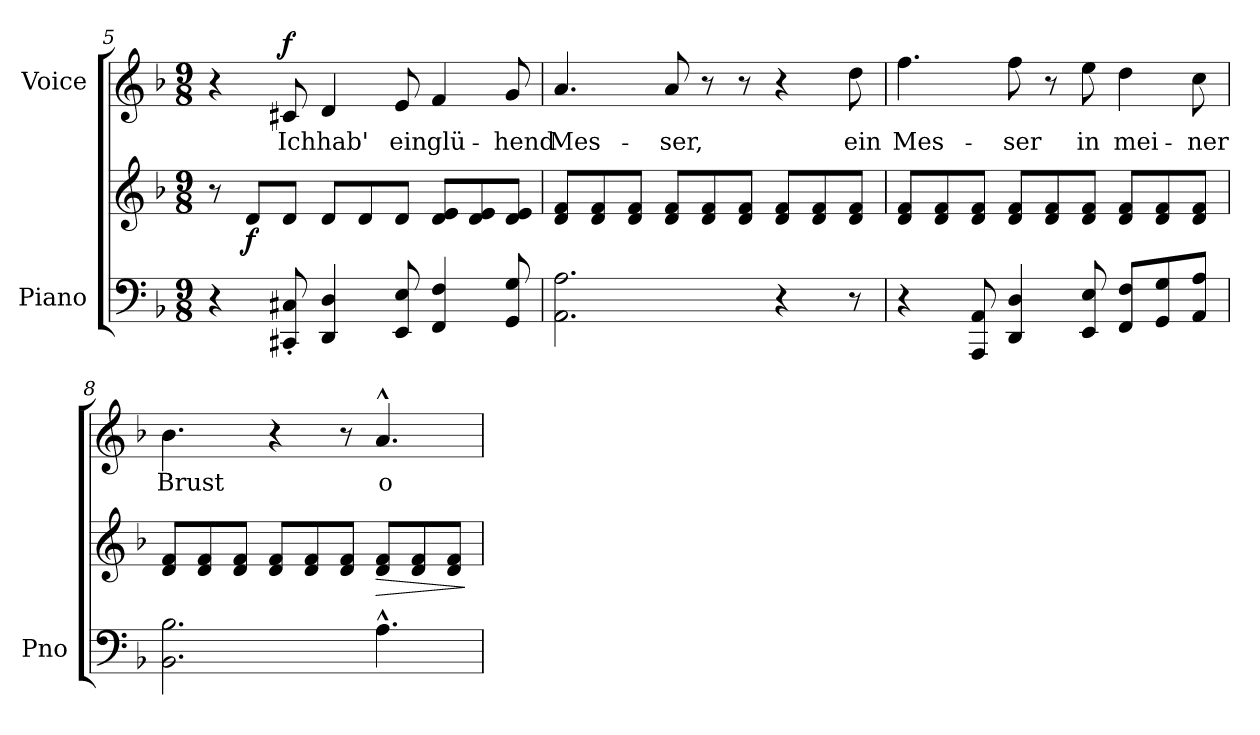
**kern	**kern	**dynam	**kern	**text	**dynam
*part2	*part2	*part2	*part1	*part1	*part1
*staff3	*staff2	*staff2/3	*staff1	*staff1	*staff1
*I"Piano	*	*	*I"Voice	*	*
*I'Pno	*	*	*	*	*
*clefF4	*clefG2	*	*clefG2	*	*
*k[b-]	*k[b-]	*	*k[b-]	*	*
*M9/8	*M9/8	*	*M9/8	*	*
=5	=5	=5	=5	=5	=5
4r	8r	.	4r	.	.
!	!	!LO:DY:b	!	!	!
.	8d/L	f	.	.	.
!	!	!	!	!	!LO:DY:a
8CC#X/' 8C#X/'	8d/J	.	8c#X/	Ich	f
4DD/ 4D/	8d/L	.	4d/	hab'	.
.	8d/	.	.	.	.
8EE/ 8E/	8d/J	.	8e/	ein	.
4FF/ 4F/	8d/ 8e/L	.	4f/	glü-	.
.	8d/ 8e/	.	.	.	.
8GG/ 8G/	8d/ 8e/J	.	8g/	-hend	.
=6	=6	=6	=6	=6	=6
2.AA\ 2.A\	8d/ 8f/L	.	4.a/	Mes-	.
.	8d/ 8f/	.	.	.	.
.	8d/ 8f/J	.	.	.	.
.	8d/ 8f/L	.	8a/	-ser,	.
.	8d/ 8f/	.	8r	.	.
.	8d/ 8f/J	.	8r	.	.
4r	8d/ 8f/L	.	4r	.	.
.	8d/ 8f/	.	.	.	.
8r	8d/ 8f/J	.	8dd\	ein	.
=7	=7	=7	=7	=7	=7
4r	8d/ 8f/L	.	4.ff\	Mes-	.
.	8d/ 8f/	.	.	.	.
8AAA/ 8AA/	8d/ 8f/J	.	.	.	.
4DD/ 4D/	8d/ 8f/L	.	8ff\	-ser	.
.	8d/ 8f/	.	8r	.	.
8EE/ 8E/	8d/ 8f/J	.	8ee\	in	.
8FF/ 8F/L	8d/ 8f/L	.	4dd\	mei-	.
8GG/ 8G/	8d/ 8f/	.	.	.	.
8AA/ 8A/J	8d/ 8f/J	.	8cc\	-ner	.
=8	=8	=8	=8	=8	=8
2.BB-\ 2.B-\	8d/ 8f/L	.	4.b-\	Brust	.
.	8d/ 8f/	.	.	.	.
.	8d/ 8f/J	.	.	.	.
.	8d/ 8f/L	.	4r	.	.
.	8d/ 8f/	.	.	.	.
.	8d/ 8f/J	.	8r	.	.
!	!	!LO:HP:b	!	!	!
4.A^^\	8d/ 8f/L	>	4.a^^/	o	.
.	8d/ 8f/	.	.	.	.
.	8d/ 8f/J	.	.	.	.
.	.	]	.	.	.
=	=	=	=	=	=
*-	*-	*-	*-	*-	*-
